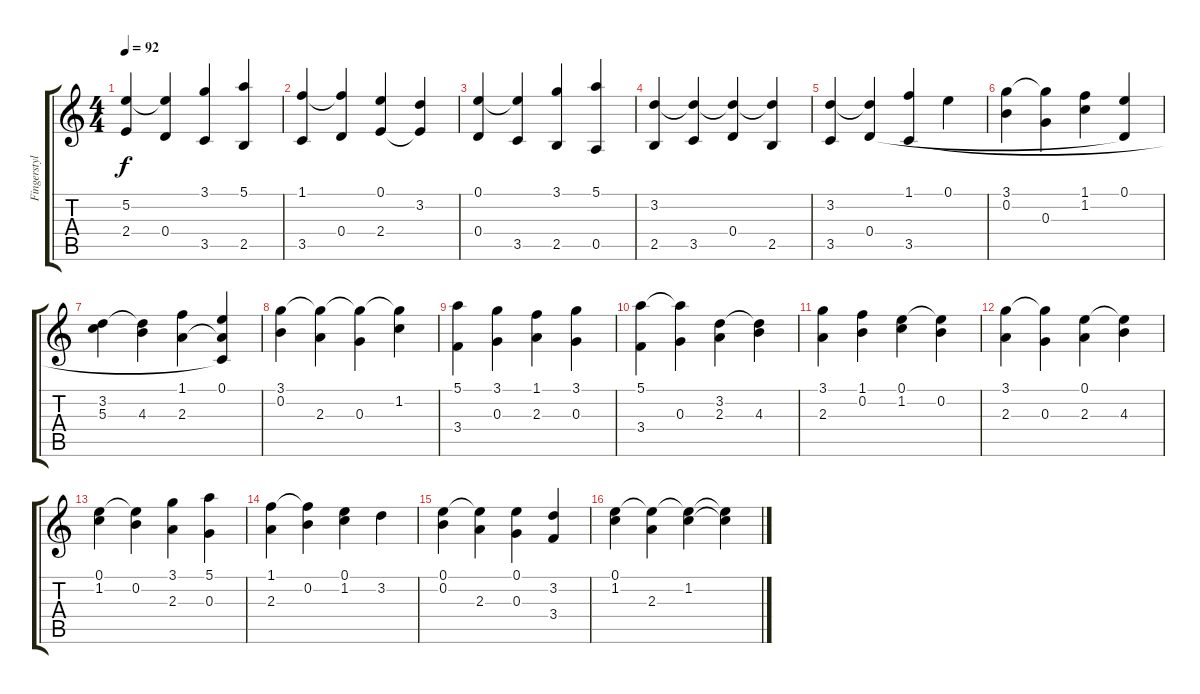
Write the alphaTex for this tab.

\track ("Fingerstyle guitar" "Fingerstyl") {instrument acousticguitarnylon}
\staff {score tabs}
\tuning (E4 B3 G3 D3 A2 E2) {hide}
\ts (4 4)
\tempo 92
\clef g2
\ks c
(5.2 2.4).4{dy f} (5.2{t} 0.4).4 (3.1 3.5).4 (5.1 2.5).4 |
(1.1 3.5).4 (1.1{t} 0.4).4 (0.1 2.4).4 (3.2 2.4{t}).4 |
(0.1 0.4).4 (0.1{t} 3.5).4 (3.1 2.5).4 (5.1 0.5).4 |
(3.2 2.5).4 (3.2{t} 3.5).4 (3.2{t} 0.4).4 (3.2{t} 2.5).4 |
(3.2 3.5).4 (3.2{t} 0.4).4 (1.1 3.5).4 0.1.4 |
(3.1 0.2).4 (3.1{t} 0.3).4 (1.1 1.2).4 (0.1 0.4{t}).4 |
(3.2 5.3).4 (3.2{t} 4.3).4 (1.1 2.3).4 (0.1 2.3{t} 3.5{t}).4 |
(3.1 0.2).4 (3.1{t} 2.3).4 (3.1{t} 0.3).4 (3.1{t} 1.2).4 |
(5.1 3.4).4 (3.1 0.3).4 (1.1 2.3).4 (3.1 0.3).4 |
(5.1 3.4).4 (5.1{t} 0.3).4 (3.2 2.3).4 (3.2{t} 4.3).4 |
(3.1 2.3).4 (1.1 0.2).4 (0.1 1.2).4 (0.1{t} 0.2).4 |
(3.1 2.3).4 (3.1{t} 0.3).4 (0.1 2.3).4 (0.1{t} 4.3).4 |
(0.1 1.2).4 (0.1{t} 0.2).4 (3.1 2.3).4 (5.1 0.3).4 |
(1.1 2.3).4 (1.1{t} 0.2).4 (0.1 1.2).4 3.2.4 |
(0.1 0.2).4 (0.1{t} 2.3).4 (0.1 0.3).4 (3.2 3.4).4 |
(0.1 1.2).4 (0.1{t} 2.3).4 (0.1{t} 1.2).4 (0.1{t} 1.2{t}).4
